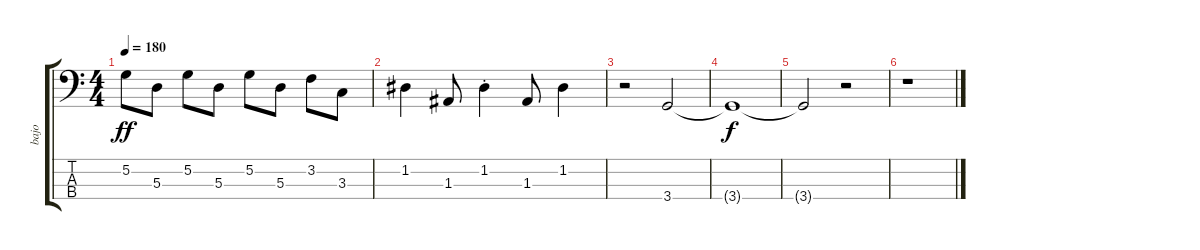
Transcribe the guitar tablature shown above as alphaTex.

\track ("bajo" "bajo") {instrument electricbassfinger}
\staff {score tabs}
\tuning (G2 D2 A1 E1) {hide}
\ts (4 4)
\tempo 180
\clef f4
\ks c
5.2.8{dy ff} 5.3.8 5.2.8 5.3.8 5.2.8 5.3.8 3.2.8 3.3.8 |
1.2.4 1.3.8 1.2{st}.4 1.3.8 1.2.4 |
r.2 3.4.2 |
3.4{t}.1{dy f} |
3.4{t}.2 r.2 |
r.1
